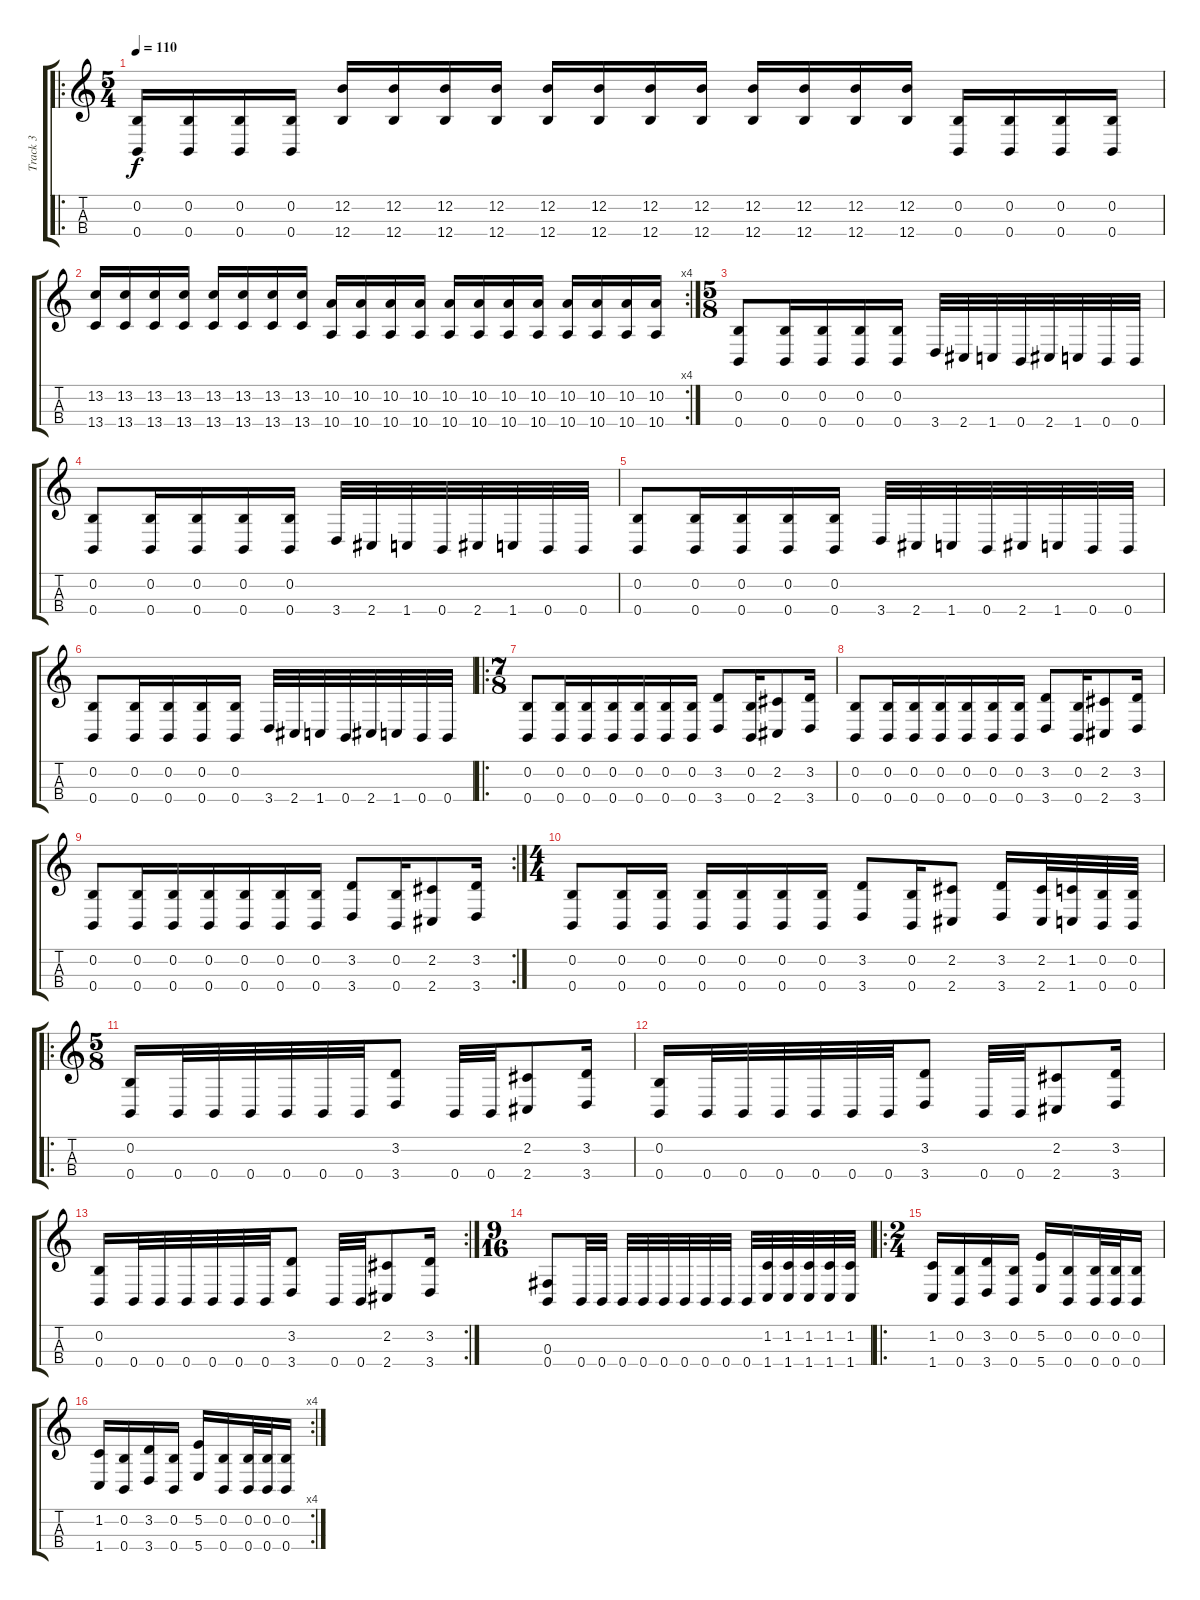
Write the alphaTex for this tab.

\track ("Track 3" "Track 3") {instrument koto}
\staff {score tabs}
\tuning (E4 B3 Gb3 B2) {hide}
\ro
\ts (5 4)
\tempo 110
\clef g2
\ks c
(0.2 0.4).16{dy f} (0.2 0.4).16 (0.2 0.4).16 (0.2 0.4).16 (12.2 12.4).16 (12.2 12.4).16 (12.2 12.4).16 (12.2 12.4).16 (12.2 12.4).16 (12.2 12.4).16 (12.2 12.4).16 (12.2 12.4).16 (12.2 12.4).16 (12.2 12.4).16 (12.2 12.4).16 (12.2 12.4).16 (0.2 0.4).16 (0.2 0.4).16 (0.2 0.4).16 (0.2 0.4).16 |
\rc 4
(13.2 13.4).16 (13.2 13.4).16 (13.2 13.4).16 (13.2 13.4).16 (13.2 13.4).16 (13.2 13.4).16 (13.2 13.4).16 (13.2 13.4).16 (10.2 10.4).16 (10.2 10.4).16 (10.2 10.4).16 (10.2 10.4).16 (10.2 10.4).16 (10.2 10.4).16 (10.2 10.4).16 (10.2 10.4).16 (10.2 10.4).16 (10.2 10.4).16 (10.2 10.4).16 (10.2 10.4).16 |
\ts (5 8)
(0.2 0.4).8 (0.2 0.4).16 (0.2 0.4).16 (0.2 0.4).16 (0.2 0.4).16 3.4.32 2.4.32 1.4.32 0.4.32 2.4.32 1.4.32 0.4.32 0.4.32 |
(0.2 0.4).8 (0.2 0.4).16 (0.2 0.4).16 (0.2 0.4).16 (0.2 0.4).16 3.4.32 2.4.32 1.4.32 0.4.32 2.4.32 1.4.32 0.4.32 0.4.32 |
(0.2 0.4).8 (0.2 0.4).16 (0.2 0.4).16 (0.2 0.4).16 (0.2 0.4).16 3.4.32 2.4.32 1.4.32 0.4.32 2.4.32 1.4.32 0.4.32 0.4.32 |
(0.2 0.4).8 (0.2 0.4).16 (0.2 0.4).16 (0.2 0.4).16 (0.2 0.4).16 3.4.32 2.4.32 1.4.32 0.4.32 2.4.32 1.4.32 0.4.32 0.4.32 |
\ro
\ts (7 8)
(0.2 0.4).8 (0.2 0.4).16 (0.2 0.4).16 (0.2 0.4).16 (0.2 0.4).16 (0.2 0.4).16 (0.2 0.4).16 (3.2 3.4).8 (0.2 0.4).16 (2.2 2.4).8 (3.2 3.4).16 |
(0.2 0.4).8 (0.2 0.4).16 (0.2 0.4).16 (0.2 0.4).16 (0.2 0.4).16 (0.2 0.4).16 (0.2 0.4).16 (3.2 3.4).8 (0.2 0.4).16 (2.2 2.4).8 (3.2 3.4).16 |
\rc 2
(0.2 0.4).8 (0.2 0.4).16 (0.2 0.4).16 (0.2 0.4).16 (0.2 0.4).16 (0.2 0.4).16 (0.2 0.4).16 (3.2 3.4).8 (0.2 0.4).16 (2.2 2.4).8 (3.2 3.4).16 |
\ts (4 4)
(0.2 0.4).8 (0.2 0.4).16 (0.2 0.4).16 (0.2 0.4).16 (0.2 0.4).16 (0.2 0.4).16 (0.2 0.4).16 (3.2 3.4).8 (0.2 0.4).16 (2.2 2.4).8 (3.2 3.4).16 (2.2 2.4).32 (1.2 1.4).32 (0.2 0.4).32 (0.2 0.4).32 |
\ro
\ts (5 8)
(0.2 0.4).16 0.4.32 0.4.32 0.4.32 0.4.32 0.4.32 0.4.32 (3.2 3.4).8 0.4.32 0.4.32 (2.2 2.4).8 (3.2 3.4).16 |
(0.2 0.4).16 0.4.32 0.4.32 0.4.32 0.4.32 0.4.32 0.4.32 (3.2 3.4).8 0.4.32 0.4.32 (2.2 2.4).8 (3.2 3.4).16 |
\rc 2
(0.2 0.4).16 0.4.32 0.4.32 0.4.32 0.4.32 0.4.32 0.4.32 (3.2 3.4).8 0.4.32 0.4.32 (2.2 2.4).8 (3.2 3.4).16 |
\ts (9 16)
(0.3 0.4).8 0.4.32 0.4.32 0.4.32 0.4.32 0.4.32 0.4.32 0.4.32 0.4.32 0.4.32 (1.2 1.4).32 (1.2 1.4).32 (1.2 1.4).32 (1.2 1.4).32 (1.2 1.4).32 |
\ro
\ts (2 4)
(1.2 1.4).16 (0.2 0.4).16 (3.2 3.4).16 (0.2 0.4).16 (5.2 5.4).16 (0.2 0.4).16 (0.2 0.4).32 (0.2 0.4).32 (0.2 0.4).16 |
\rc 4
(1.2 1.4).16 (0.2 0.4).16 (3.2 3.4).16 (0.2 0.4).16 (5.2 5.4).16 (0.2 0.4).16 (0.2 0.4).32 (0.2 0.4).32 (0.2 0.4).16
